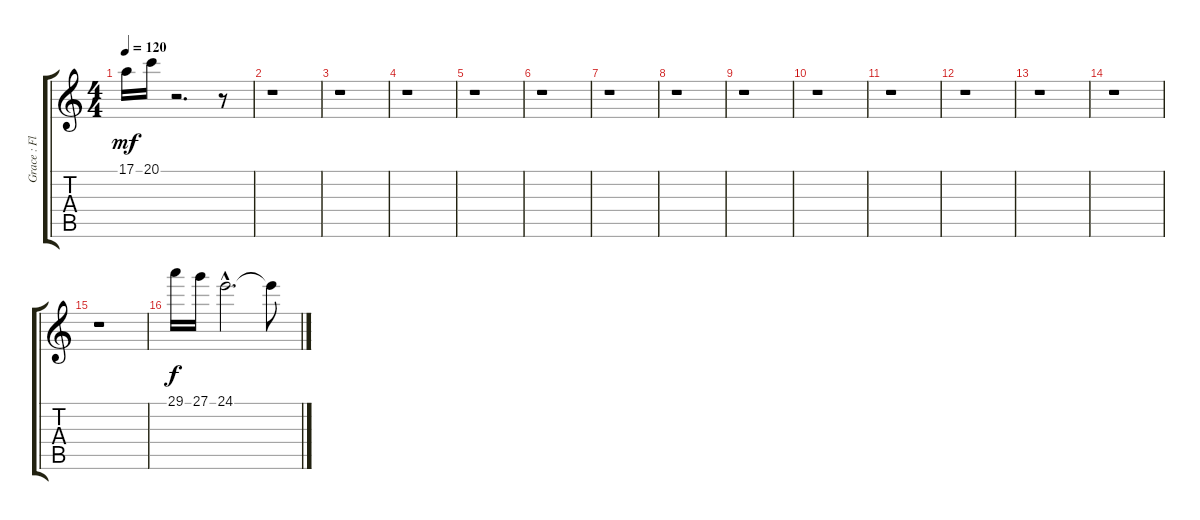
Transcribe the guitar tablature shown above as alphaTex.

\track ("Grace : Flute       " "Grace : Fl") {instrument blownbottle}
\staff {score tabs}
\tuning (E4 B3 G3 D3 A2 E2) {hide}
\ts (4 4)
\tempo 120
\clef g2
\ks c
17.1.16{dy mf} 20.1.16 r.2{d} r.8 |
r.1 |
r.1 |
r.1 |
r.1 |
r.1 |
r.1 |
r.1 |
r.1 |
r.1 |
r.1 |
r.1 |
r.1 |
r.1 |
r.1 |
29.1.16{dy f} 27.1.16 24.1{hac}.2{d} 24.1{t}.8
